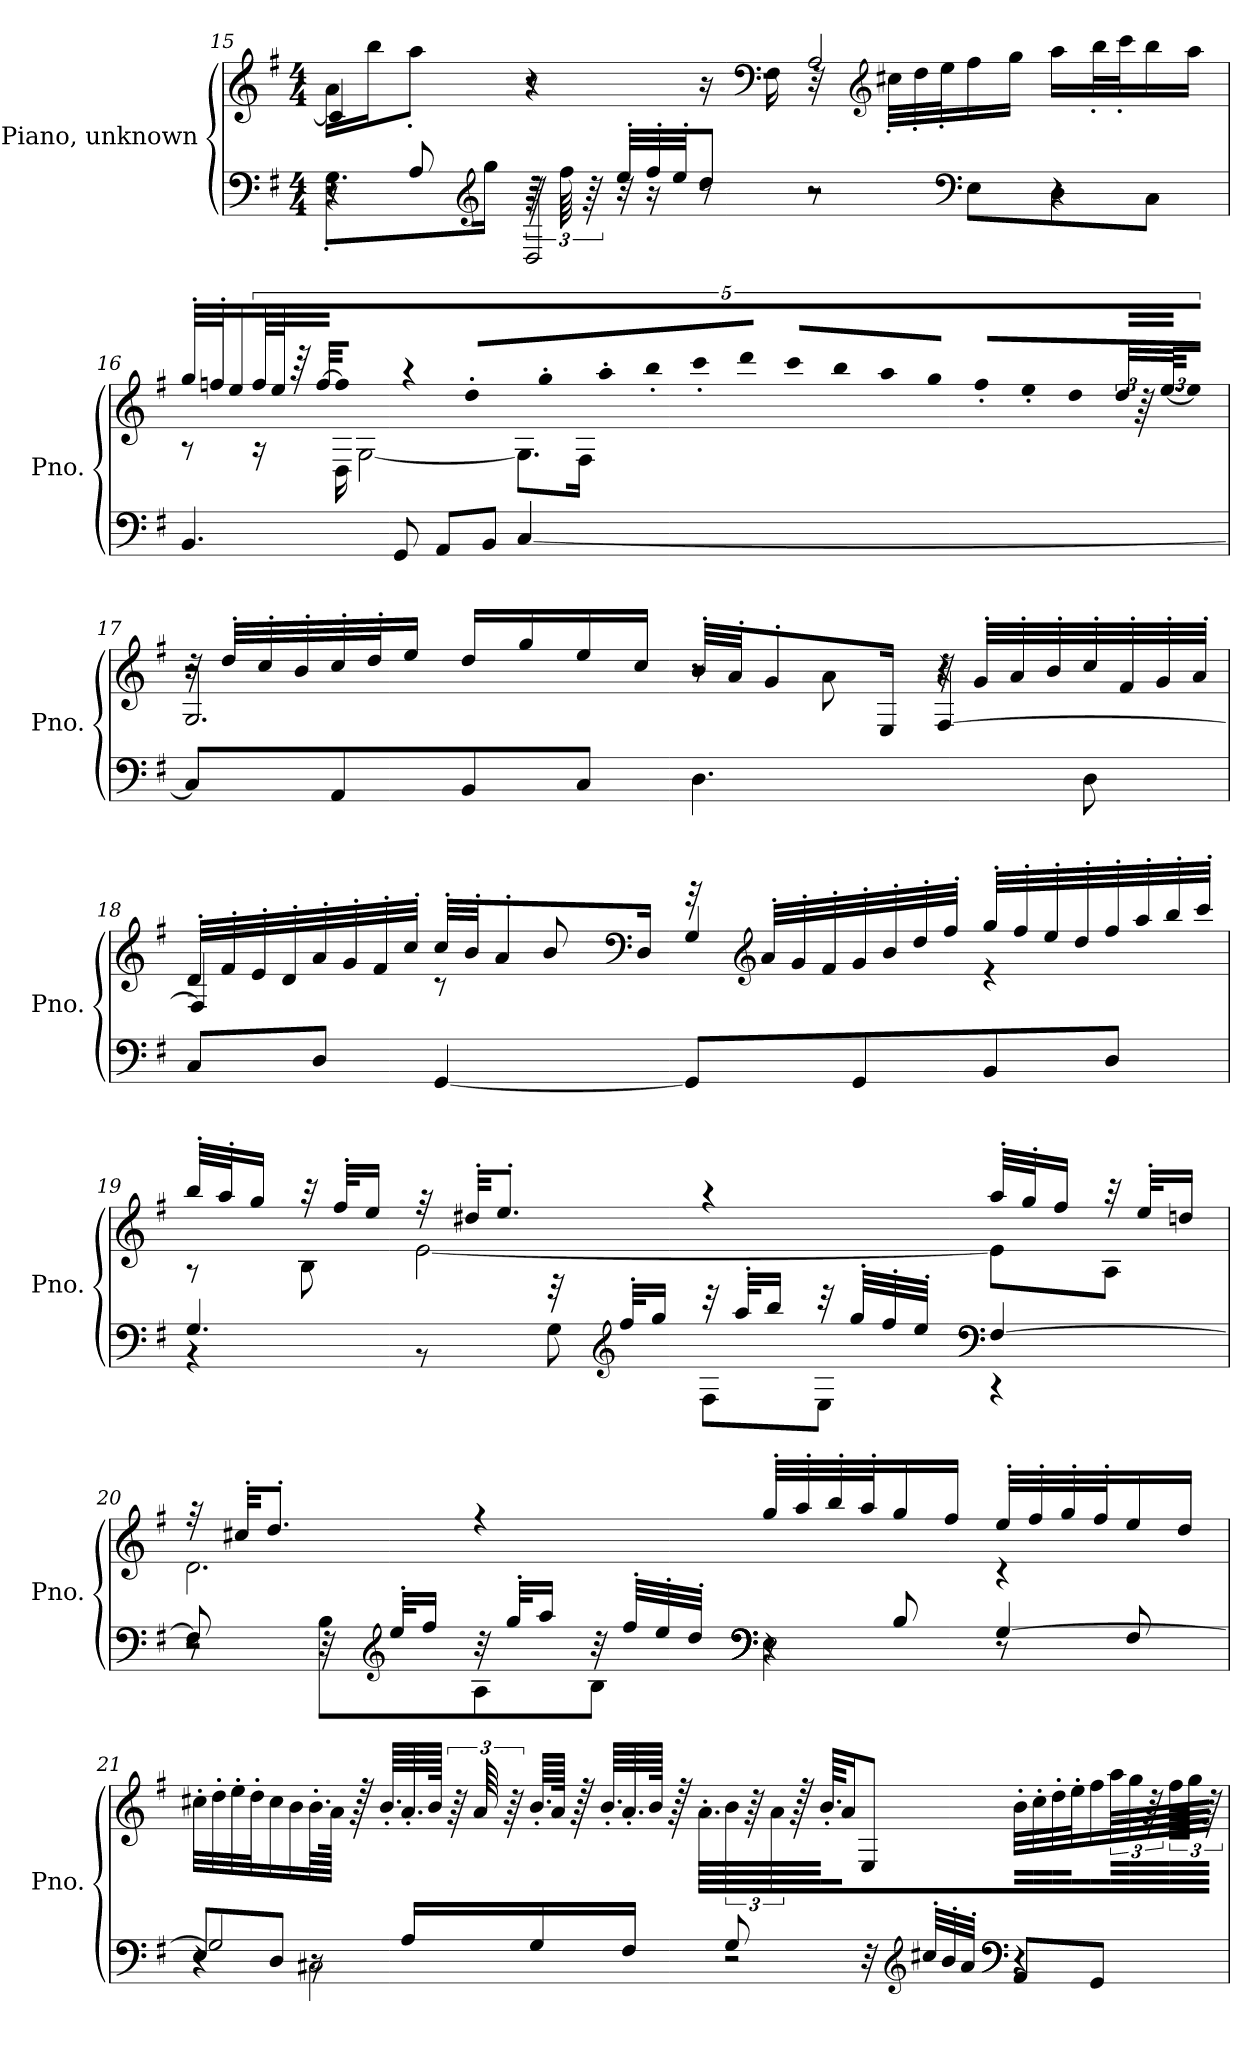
**kern	**kern
*part1	*part1
*staff2	*staff1
*I"Piano, unknown	*
*I'Pno.	*
!!LO:LB:g=z
*clefF4	*clefG2
*k[f#]	*k[f#]
*M4/4	*M4/4
=15	=15
*^	*^
*	*^	*	*^
8r	8.G'\L	4r	1r	16a\LL	4c#/]
.	.	.	.	16bb\J	.
8A/	.	.	.	8aa'\J	.
*clefG2	*	*	*	*	*
.	16gg\Jk	.	.	.	.
32r	96r	2D/	.	8r	4r
.	96ff#\	.	.	.	.
.	96r	.	.	.	.
32ee'/LLL	32r	.	.	.	.
32ff#'/	16r	.	.	.	.
32ee'/JJ	.	.	.	.	.
8dd/J	8r	.	.	16r	.
*	*	*	*clefF4	*	*
.	.	.	.	16F#\	.
2r	8r	.	.	32r	2A/
*	*	*	*clefG2	*	*
.	.	.	.	32cc#X'\LLL	.
.	.	.	.	32dd'\	.
.	.	.	.	32ee'\J	.
*clefF4	*	*	*	*	*
.	8E\L	.	.	16ff#\	.
.	.	.	.	16gg\JJ	.
.	8D\	4r	.	16aa\LL	.
.	.	.	.	32bb'\L	.
.	.	.	.	32ccc'\J	.
.	8C\J	.	.	16bb\	.
.	.	.	.	16aa\JJ	.
*v	*v	*v	*	*	*
*	*	*v	*v
!!LO:LB:g=z
=16	=16	=16
4.BB/	32gg'/LLL	8r
.	32ffn'/J	.
.	16ee/	.
.	80ff/LL	16r
.	80ee/JJJJ	.
.	80r	.
.	[40ff/KLL	.
.	16ff/JJ]	16D\
.	32r	[2G\
.	32dd'/LLL	.
.	32gg'/	.
.	32aa'/	.
8GG/	32bb'/	.
.	32ccc'/J	.
.	16ddd/JJ	.
8AA/L	16ccc/LL	.
.	16bb/	.
8BB/J	16aa/	.
.	16gg/JJ	.
[4C/	32ff'/LLL	8.G\L]
.	32ee'/J	.
.	16dd/	.
.	48dd/JJk	.
.	96r	.
.	[48.ee/KLL	.
.	16ee/JJ]	16F#\Jk
!!LO:LB:g=z
=17	=17	=17
*	*	*^
8C/L]	32r	2r	2.G/
.	32dd'/LLL	.	.
.	32cc'/	.	.
.	32b'/	.	.
8AA/	32cc'/	.	.
.	32dd'/J	.	.
.	16ee/JJ	.	.
8BB/	16dd/LL	.	.
.	16gg/	.	.
8C/J	16ee/	.	.
.	16cc/JJ	.	.
4.D\	32b'/LLL	8r	.
.	32a'/JJ	.	.
.	8g'/	.	.
.	.	8a\	.
.	16E/Jk	.	.
.	32r	4r	[4F#/
.	32g'/LLL	.	.
.	32a'/	.	.
.	32b'/	.	.
8D\	32cc'/	.	.
.	32f#'/	.	.
.	32g'/	.	.
.	32a'/JJJ	.	.
*	*	*v	*v
!!LO:LB:g=z
=18	=18	=18
8C/L	32d'/LLL	4F#/]
.	32f#'/	.
.	32e'/	.
.	32d'/	.
8D/J	32a'/	.
.	32g'/	.
.	32f#'/	.
.	32cc'/JJJ	.
[4GG/	32cc'/LLL	8r
.	32b'/JJ	.
.	8a'/	.
.	.	8b/
*	*clefF4	*
.	16D/Jk	.
8GG/L]	32r	4G/
*	*clefG2	*
.	32a'/LLL	.
.	32g'/	.
.	32f#'/	.
8GG/	32g'/	.
.	32b'/	.
.	32dd'/	.
.	32ff#'/JJJ	.
8BB/	32gg'/LLL	4r
.	32ff#'/	.
.	32ee'/	.
.	32dd'/	.
8D/J	32ff#'/	.
.	32aa'/	.
.	32bb'/	.
.	32ccc'/JJJ	.
!!LO:LB:g=z	!!
=19	=19	=19
*^	*	*
4.G/	4r	32bb'/LLL	8r
.	.	32aa'/J	.
.	.	16gg/JJ	.
.	.	32r	8B\
.	.	32ff#'/KLL	.
.	.	16ee/JJ	.
.	8r	32r	[2e\
.	.	32dd#X'/KKL	.
.	.	8.ee'/J	.
32r	8G\	.	.
*clefG2	*	*	*
32ff#'/KLL	.	.	.
16gg/JJ	.	.	.
32r	8F#\L	4r	.
32aa'/KLL	.	.	.
16bb/JJ	.	.	.
32r	8E\J	.	.
32gg'/LLL	.	.	.
32ff#'/	.	.	.
32ee'/JJJ	.	.	.
*clefF4	*	*	*
[4F#/	4r	32aa'/LLL	8e\L]
.	.	32gg'/J	.
.	.	16ff#/JJ	.
.	.	32r	8A\J
.	.	32ee'/KLL	.
.	.	16ddn/JJ	.
!!LO:PB:g=z	!!
=20	=20	=20	=20
*	*^	*	*
8F#/]	8r	2r	32r	2.d\
.	.	.	32cc#X'/KKL	.
.	.	.	8.dd'/J	.
32r	8B\L	.	.	.
*clefG2	*	*	*	*
32ee'/KLL	.	.	.	.
16ff#/JJ	.	.	.	.
32r	8A\	.	4r	.
32gg'/KLL	.	.	.	.
16aa/JJ	.	.	.	.
32r	8B\J	.	.	.
32ff#'/LLL	.	.	.	.
32ee'/	.	.	.	.
32dd'/JJJ	.	.	.	.
*clefF4	*	*	*	*
8r	2E\	4r	32gg'/LLL	.
.	.	.	32aa'/	.
.	.	.	32bb'/	.
.	.	.	32aa'/J	.
8B/	.	.	16gg/	.
.	.	.	16ff#/JJ	.
8r	.	[4G/	32ee'/LLL	4r
.	.	.	32ff#'/	.
.	.	.	32gg'/	.
.	.	.	32ff#'/J	.
8F#/	.	.	16ee/	.
.	.	.	16dd/JJ	.
*	*	*	*v	*v
!!LO:LB:g=z
=21	=21	=21	=21
8E/L	4r	2G/]	32cc#X'\LLL
.	.	.	32dd'\
.	.	.	32ee'\
.	.	.	32dd'\J
8D/J	.	.	16cc#\
.	.	.	16b\
16r	2C#X\	.	64.b'\LL
.	.	.	128a\JJJJk
.	.	.	128r
.	.	.	64.b'/LLLL
16A/LL	.	.	64.a'/
.	.	.	128b/JJJJk
.	.	.	96r
.	.	.	96a/
.	.	.	96r
16G/	.	.	64.b'/LLLL
.	.	.	128a/JJJJk
.	.	.	128r
.	.	.	64.b'/LLLL
16F#/JJ	.	.	64.a'/
.	.	.	128b/JJJJk
.	.	.	128r
.	.	.	64.a'/LLLL
8G/	.	2r	96b/JJJJ
.	.	.	96r
.	.	.	96a/
.	.	.	128r
.	.	.	64.b'/KKLL
.	.	.	16a/J
32r	.	.	8E/J
*clefG2	*	*	*
32cc#X'/LLL	.	.	.
32b'/	.	.	.
32a'/JJJ	.	.	.
*clefF4	*	*	*
8AA/L	4r	.	32b'\LLL
.	.	.	32cc#'\
.	.	.	32dd'\
.	.	.	32ee'\J
8GG/J	.	.	16ff#\
.	.	.	96aa\LL
.	.	.	96gg\JJJJ
.	.	.	96r
.	.	.	96ff#\LLLL
.	.	.	96gg\JJJJ
.	.	.	96r
*v	*v	*v	*
=	=
*-	*-
